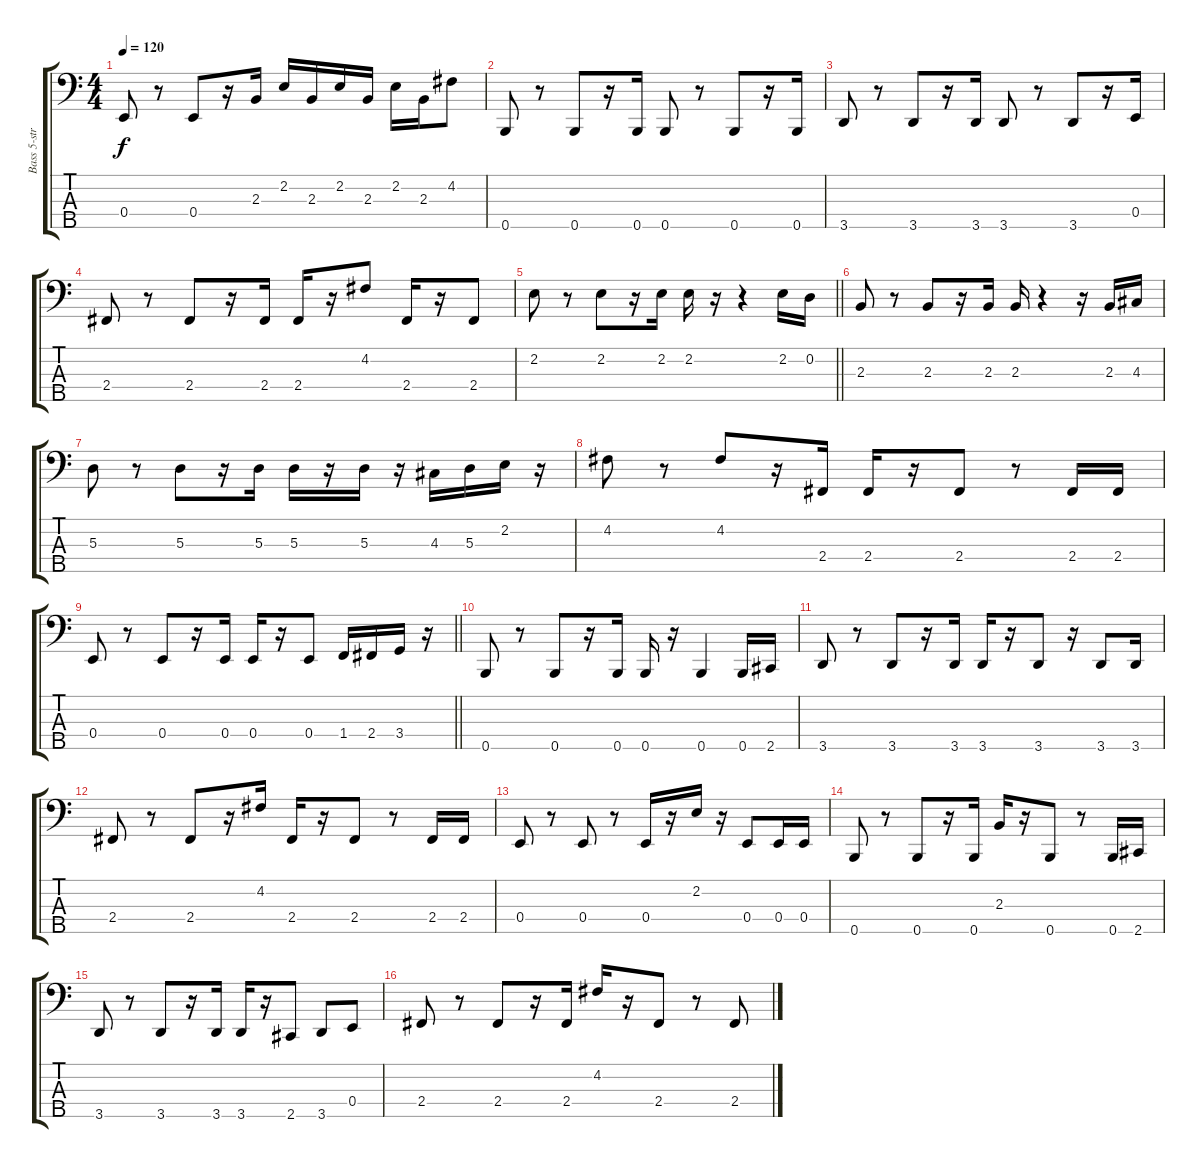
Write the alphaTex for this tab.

\track ("Bass 5-str" "Bass 5-str") {instrument electricbassfinger}
\staff {score tabs}
\tuning (G2 D2 A1 E1 B0) {hide}
\ts (4 4)
\tempo 120
\clef f4
\ks c
0.4.8{dy f} r.8 0.4.8 r.16 2.3.16 2.2.16 2.3.16 2.2.16 2.3.16 2.2.16 2.3.16 4.2.8 |
0.5.8 r.8 0.5.8 r.16 0.5.16 0.5.8 r.8 0.5.8 r.16 0.5.16 |
3.5.8 r.8 3.5.8 r.16 3.5.16 3.5.8 r.8 3.5.8 r.16 0.4.16 |
2.4.8 r.8 2.4.8 r.16 2.4.16 2.4.16 r.16 4.2.8 2.4.16 r.16 2.4.8 |
\barLineRight lightlight
2.2.8 r.8 2.2.8 r.16 2.2.16 2.2.16 r.16 r.4 2.2.16 0.2.16 |
\section ("" "")
2.3.8 r.8 2.3.8 r.16 2.3.16 2.3.16 r.4 r.16 2.3.16 4.3.16 |
5.3.8 r.8 5.3.8 r.16 5.3.16 5.3.16 r.16 5.3.16 r.16 4.3.16 5.3.16 2.2.16 r.16 |
4.2.8 r.8 4.2.8 r.16 2.4.16 2.4.16 r.16 2.4.8 r.8 2.4.16 2.4.16 |
\barLineRight lightlight
0.4.8 r.8 0.4.8 r.16 0.4.16 0.4.16 r.16 0.4.8 1.4.16 2.4.16 3.4.16 r.16 |
0.5.8 r.8 0.5.8 r.16 0.5.16 0.5.16 r.16 0.5.4 0.5.16 2.5.16 |
3.5.8 r.8 3.5.8 r.16 3.5.16 3.5.16 r.16 3.5.8 r.16 3.5.8 3.5.16 |
2.4.8 r.8 2.4.8 r.16 4.2.16 2.4.16 r.16 2.4.8 r.8 2.4.16 2.4.16 |
0.4.8 r.8 0.4.8 r.8 0.4.16 r.16 2.2.16 r.16 0.4.8 0.4.16 0.4.16 |
0.5.8 r.8 0.5.8 r.16 0.5.16 2.3.16 r.16 0.5.8 r.8 0.5.16 2.5.16 |
3.5.8 r.8 3.5.8 r.16 3.5.16 3.5.16 r.16 2.5.8 3.5.8 0.4.8 |
2.4.8 r.8 2.4.8 r.16 2.4.16 4.2.16 r.16 2.4.8 r.8 2.4.8
